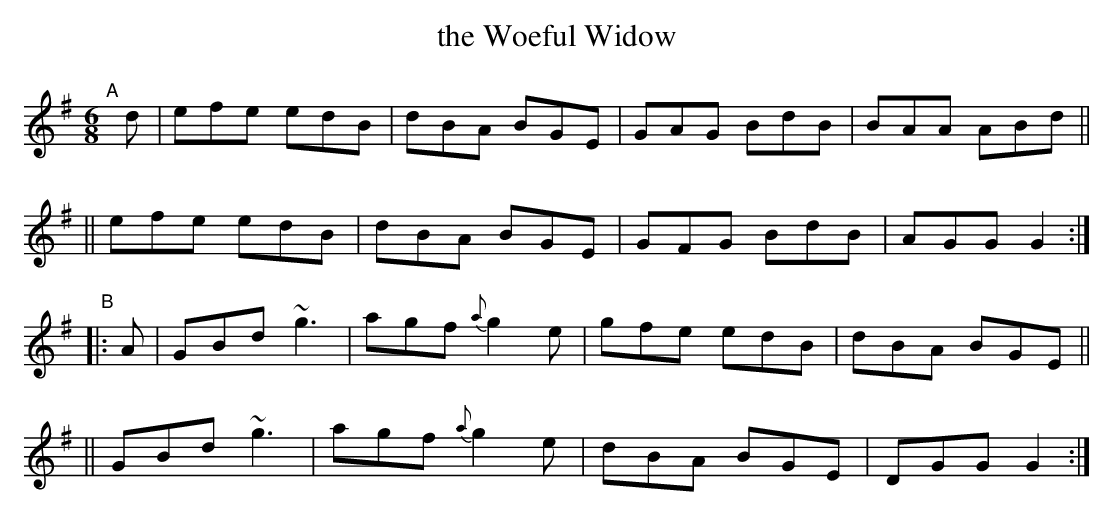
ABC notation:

X:1
T:the Woeful Widow
M:6/8
L:1/8
K:G
"^A"[|] d \
|  efe edB | dBA BGE | GAG BdB | BAA ABd ||
|| efe edB | dBA BGE | GFG BdB | AGG G2 :|
"^B"|: A \
|  GBd ~g3 | agf {a}g2e | gfe edB | dBA BGE ||
|| GBd ~g3 | agf {a}g2e | dBA BGE | DGG G2 :|
